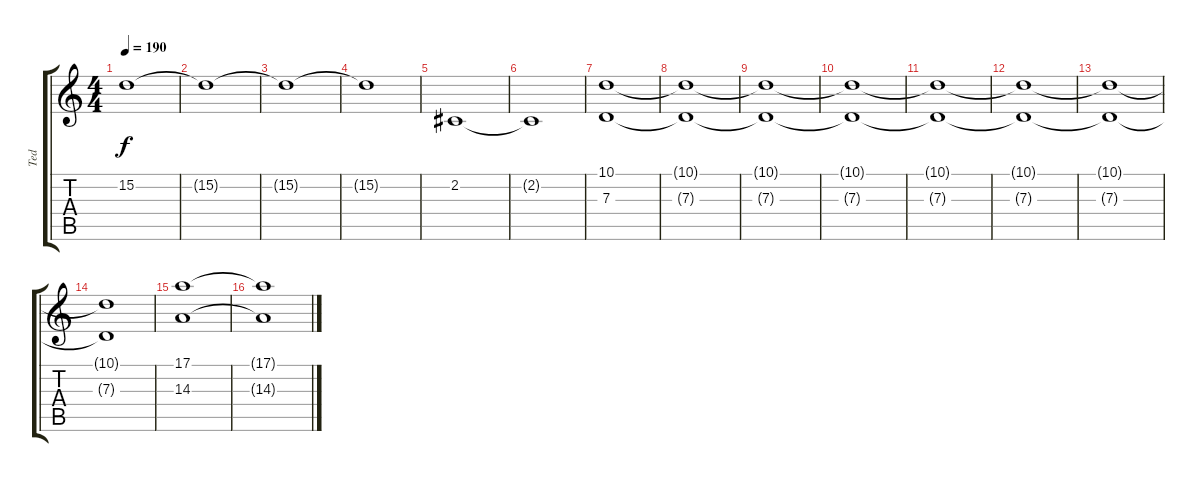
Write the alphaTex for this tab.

\track ("Ted" "Ted") {instrument stringensemble1}
\staff {score tabs}
\tuning (E4 B3 G3 D3 A2 E2) {hide}
\ts (4 4)
\tempo 190
\clef g2
\ks c
15.2{t}.1{dy f} |
15.2{t}.1 |
15.2{t}.1 |
15.2{t}.1 |
2.2.1 |
2.2{t}.1 |
(10.1 7.3).1 |
(10.1{t} 7.3{t}).1 |
(10.1{t} 7.3{t}).1 |
(10.1{t} 7.3{t}).1 |
(10.1{t} 7.3{t}).1 |
(10.1{t} 7.3{t}).1 |
(10.1{t} 7.3{t}).1 |
(10.1{t} 7.3{t}).1 |
(17.1 14.3).1 |
(17.1{t} 14.3{t}).1
